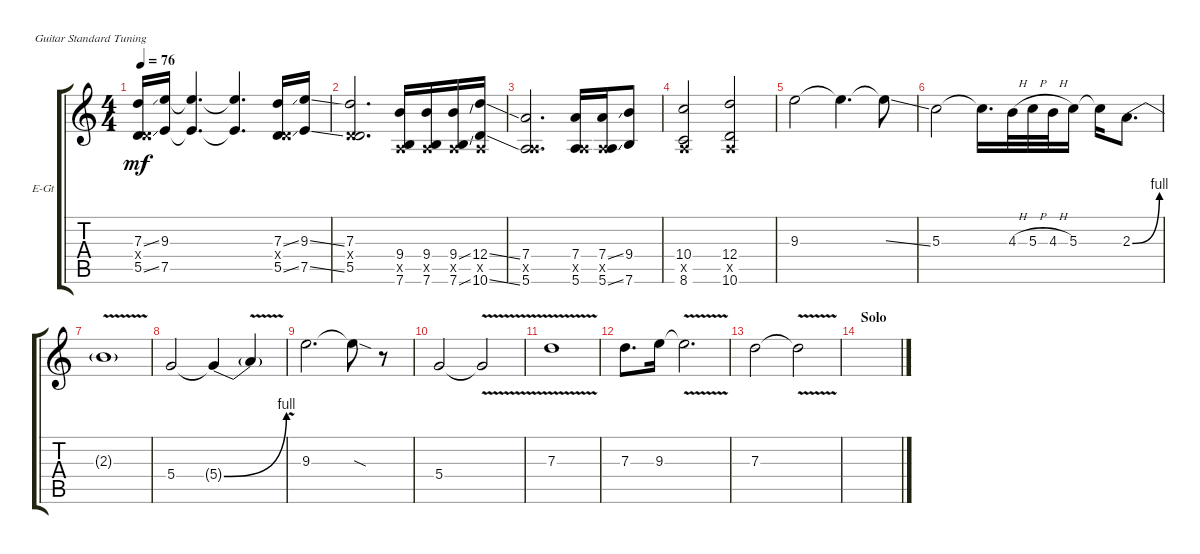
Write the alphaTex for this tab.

\defaultSystemsLayout 4
\bracketExtendMode groupsimilarinstruments
\firstSystemTrackNameOrientation horizontal
\otherSystemsTrackNameOrientation horizontal
\track ("Synyster (Rhythm Guitar)" "E-Gt") {instrument distortionguitar}
\staff {score tabs}
\tuning (E4 B3 G3 D3 A2 E2)
\ts (4 4)
\tempo 76
\clef g2
\ks c
(5.5{ss} 0.4{x} 7.3{ss}).16{dy mf} (7.5 9.3).16 (9.3{t} 7.5{t}).4{d} (7.5{t} 9.3{t}).4{d} (5.5{ss} 0.4{x} 7.3{ss}).16 (7.5{ss} 9.3{ss}).16 |
(7.3 0.4{x} 5.5).2{d} (7.6 0.5{x} 9.4).16 (9.4 0.5{x} 7.6).16 (7.6{ss} 0.5{x} 9.4{ss}).16 (12.4{ss} 0.5{x} 10.6{ss}).16 |
(5.6 0.5{x} 7.4).2{d} (5.6 0.5{x} 7.4).16 (7.4{ss} 0.5{x} 5.6{ss}).16 (9.4 7.6).8 |
(8.6 0.5{x} 10.4).2 (12.4 0.5{x} 10.6).2 |
9.3.2 9.3{t}.4{d} 9.3{ss t}.8 |
5.3.2 5.3{t}.16{d} 4.3{h}.32 5.3{h}.32 4.3{h}.32 5.3.16 5.3{t}.16 2.3{be (bend 0 0 15 4)}.8{d} |
2.3{v t}.1 |
5.4.2 5.4{be (bend 0 0 15 4) t}.4 5.4{v t}.4 |
9.3.2{d} 9.3{sod t}.8 r.8 |
5.4.2 5.4{v t}.2 |
7.3{v}.1 |
7.3.8{d} 9.3.16 9.3{v t}.2{d} |
7.3.2 7.3{v t}.2 |
\section ("" "Solo")
